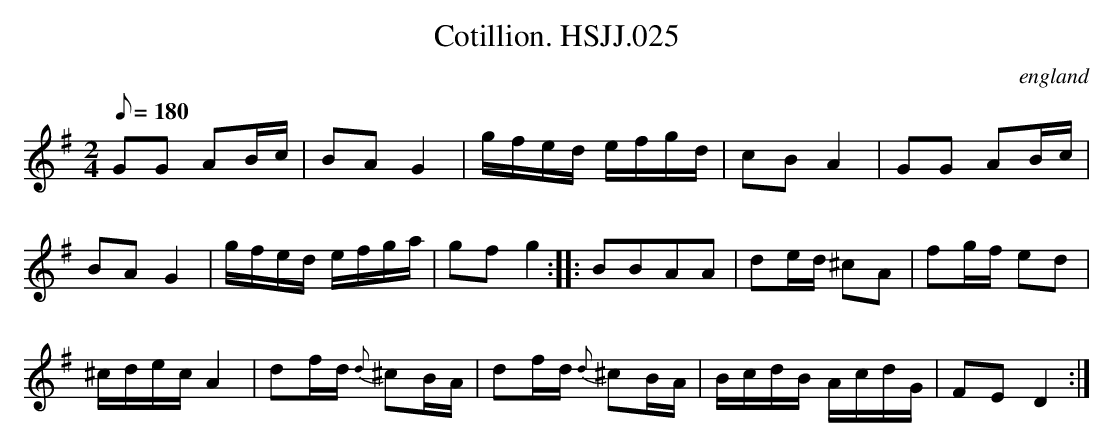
X:1
T:Cotillion. HSJJ.025
O:england
M:2/4
L:1/8
Q:180
K:G
GG AB/c/|BAG2|g/f/e/d/ e/f/g/d/|cBA2|GG AB/c/|
""BAG2|g/f/e/d/ e/f/g/a/|gfg2:||:BBAA|de/d/ ^cA|fg/f/ ed|
^c/d/e/c/A2|df/d/ {d}^cB/A/|df/d/ {d}^cB/A/|B/c/d/B/ A/c/d/G/|FED2:|]
